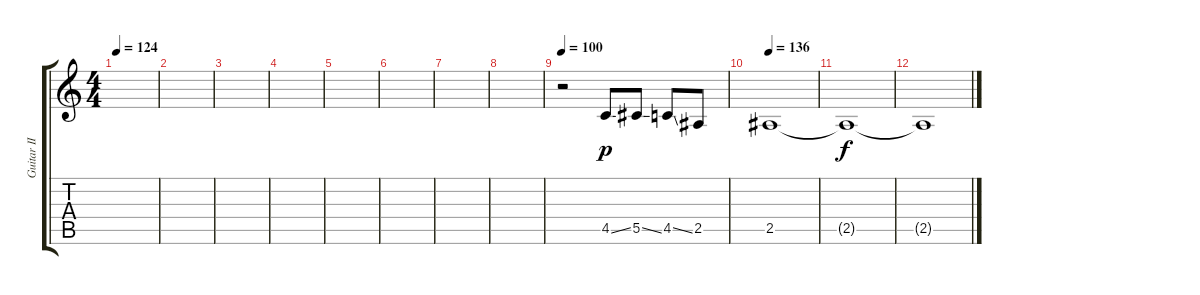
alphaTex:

\track ("Guitar II (Slash)" "Guitar II ") {instrument distortionguitar}
\staff {score tabs}
\tuning (Eb4 Bb3 Gb3 Db3 Ab2 Eb2) {hide}
\ts (4 4)
\tempo 124
\clef g2
\ks c
|
|
|
|
|
|
|
|
\tempo 100
r.2{volume 14} 4.5{ss}.8{dy p} 5.5{ss}.8 4.5{ss}.8 2.5.8 |
\tempo 136
2.5.1 |
2.5{t}.1{dy f} |
2.5{t}.1
